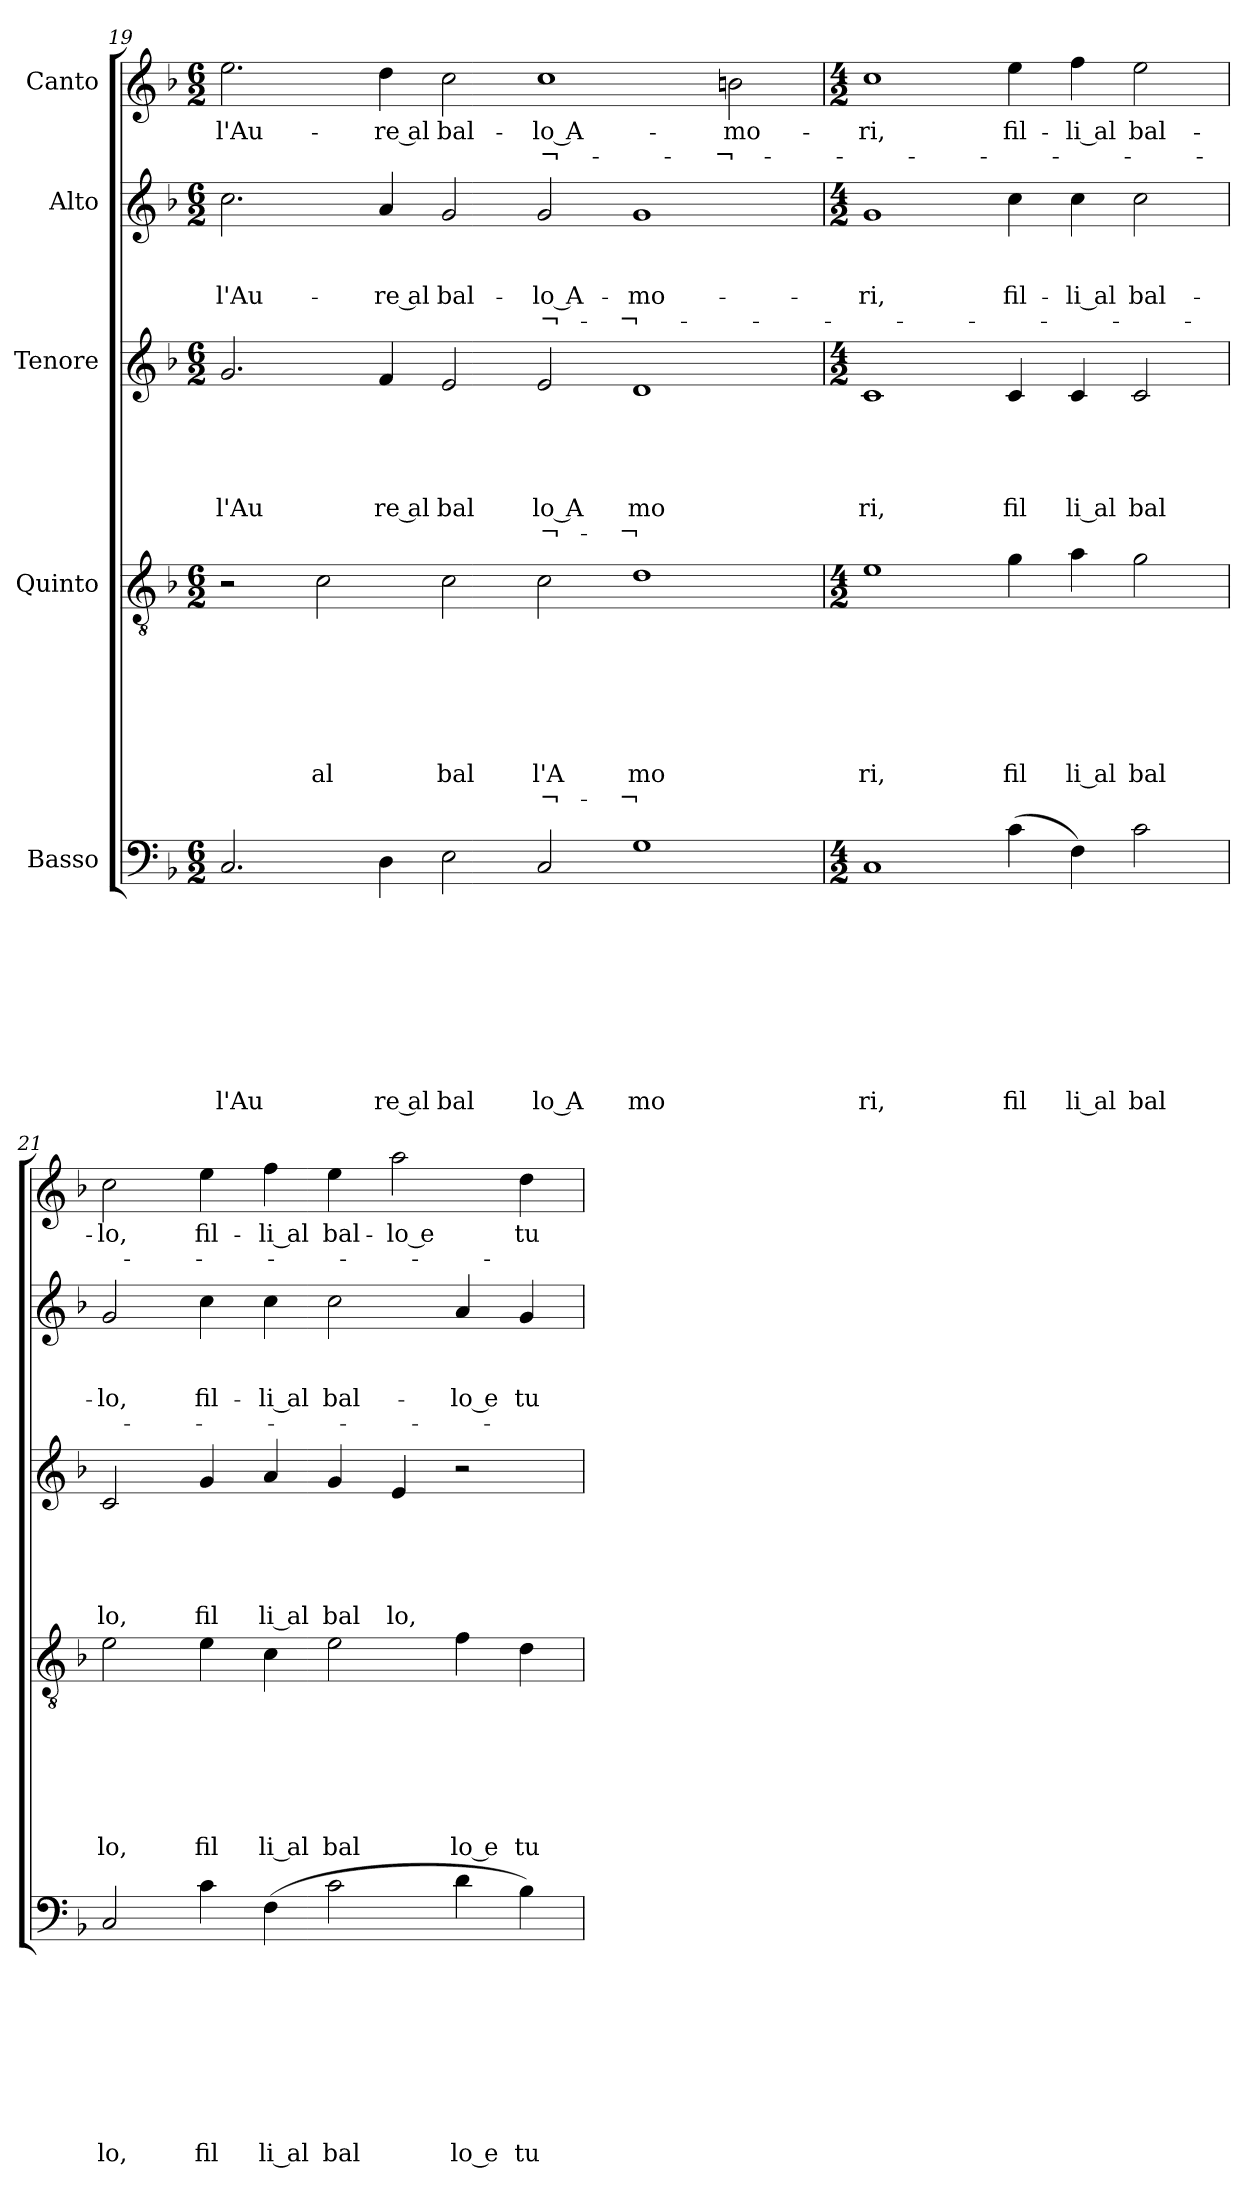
**kern	**text	**text	**text	**text	**text	**text	**text	**text	**text	**kern	**text	**text	**text	**text	**text	**text	**text	**text	**kern	**text	**text	**text	**text	**text	**text	**kern	**text	**text	**text	**text	**kern	**text	**text
*part5	*part5	*part5	*part5	*part5	*part5	*part5	*part5	*part5	*part5	*part4	*part4	*part4	*part4	*part4	*part4	*part4	*part4	*part4	*part3	*part3	*part3	*part3	*part3	*part3	*part3	*part2	*part2	*part2	*part2	*part2	*part1	*part1	*part1
*staff5	*staff5	*staff5	*staff5	*staff5	*staff5	*staff5	*staff5	*staff5	*staff5	*staff4	*staff4	*staff4	*staff4	*staff4	*staff4	*staff4	*staff4	*staff4	*staff3	*staff3	*staff3	*staff3	*staff3	*staff3	*staff3	*staff2	*staff2	*staff2	*staff2	*staff2	*staff1	*staff1	*staff1
*I"Basso	*	*	*	*	*	*	*	*	*	*I"Quinto	*	*	*	*	*	*	*	*	*I"Tenore	*	*	*	*	*	*	*I"Alto	*	*	*	*	*I"Canto	*	*
*clefF4	*	*	*	*	*	*	*	*	*	*clefGv2	*	*	*	*	*	*	*	*	*clefG2	*	*	*	*	*	*	*clefG2	*	*	*	*	*clefG2	*	*
*k[b-]	*	*	*	*	*	*	*	*	*	*k[b-]	*	*	*	*	*	*	*	*	*k[b-]	*	*	*	*	*	*	*k[b-]	*	*	*	*	*k[b-]	*	*
*F:	*	*	*	*	*	*	*	*	*	*F:	*	*	*	*	*	*	*	*	*F:	*	*	*	*	*	*	*F:	*	*	*	*	*F:	*	*
*M6/2	*	*	*	*	*	*	*	*	*	*M6/2	*	*	*	*	*	*	*	*	*M6/2	*	*	*	*	*	*	*M6/2	*	*	*	*	*M6/2	*	*
=19	=19	=19	=19	=19	=19	=19	=19	=19	=19	=19	=19	=19	=19	=19	=19	=19	=19	=19	=19	=19	=19	=19	=19	=19	=19	=19	=19	=19	=19	=19	=19	=19	=19
!	!	!	!	!	!	!	!	!	!LO:LY:b	!	!	!	!	!	!	!	!	!	!	!	!	!	!	!LO:LY:b	!	!	!	!	!LO:LY:b	!	!	!LO:LY:b	!
2.C/	.	.	.	.	.	.	.	.	l'Au	2r	.	.	.	.	.	.	.	.	2.g/	.	.	.	.	l'Au	.	2.cc\	.	.	-l'Au-	.	2.ee\	-l'Au-	.
!	!	!	!	!	!	!	!	!	!	!	!	!	!	!	!	!	!LO:LY:b	!	!	!	!	!	!	!	!	!	!	!	!	!	!	!	!
.	.	.	.	.	.	.	.	.	.	2c\	.	.	.	.	.	.	al	.	.	.	.	.	.	.	.	.	.	.	.	.	.	.	.
!	!	!	!	!	!	!	!	!	!LO:LY:b:rj	!	!	!	!	!	!	!	!	!	!	!	!	!	!	!LO:LY:b:rj	!	!	!	!	!LO:LY:b:rj	!	!	!LO:LY:b:rj	!
4D\	.	.	.	.	.	.	.	.	re al	.	.	.	.	.	.	.	.	.	4f/	.	.	.	.	re al	.	4a/	.	.	-re al	.	4dd\	-re al	.
!	!	!	!	!	!	!	!	!	!LO:LY:b	!	!	!	!	!	!	!	!LO:LY:b	!	!	!	!	!	!	!LO:LY:b	!	!	!	!	!LO:LY:b	!	!	!LO:LY:b	!
2E\	.	.	.	.	.	.	.	.	bal	2c\	.	.	.	.	.	.	bal	.	2e/	.	.	.	.	bal	.	2g/	.	.	bal-	.	2cc\	bal-	.
!	!	!	!	!	!	!	!	!	!LO:LY:b:rj	!	!	!	!	!	!	!	!LO:LY:b	!LO:LY:b	!	!	!	!	!	!LO:LY:b:rj	!LO:LY:b:rj	!	!	!	!LO:LY:b:rj	!LO:LY:b:rj	!	!LO:LY:b:rj	!LO:LY:b:rj
2C/	.	.	.	.	.	.	.	.	lo A	2c\	.	.	.	.	.	.	l'A	-¬-	2e/	.	.	.	.	lo A	-¬-	(>2g/	.	.	-lo A-	-¬-	1cc	-lo A-	-¬-
!	!	!	!	!	!	!	!	!	!LO:LY:b	!	!	!	!	!	!	!	!LO:LY:b	!LO:LY:b	!	!	!	!	!	!LO:LY:b	!LO:LY:b	!	!	!	!LO:LY:b	!LO:LY:b	!	!	!
1G	.	.	.	.	.	.	.	.	mo	1d	.	.	.	.	.	.	mo	-¬	1d	.	.	.	.	mo	-¬	1g	.	.	-mo-	-¬-	.	.	.
!	!	!	!	!	!	!	!	!	!	!	!	!	!	!	!	!	!	!	!	!	!	!	!	!	!	!	!	!	!	!	!	!LO:LY:b	!LO:LY:b
.	.	.	.	.	.	.	.	.	.	.	.	.	.	.	.	.	.	.	.	.	.	.	.	.	.	.	.	.	.	.	2bn\	-mo-	-¬-
=20	=20	=20	=20	=20	=20	=20	=20	=20	=20	=20	=20	=20	=20	=20	=20	=20	=20	=20	=20	=20	=20	=20	=20	=20	=20	=20	=20	=20	=20	=20	=20	=20	=20
*M4/2	*	*	*	*	*	*	*	*	*	*M4/2	*	*	*	*	*	*	*	*	*M4/2	*	*	*	*	*	*	*M4/2	*	*	*	*	*M4/2	*	*
!	!	!	!	!	!	!	!	!	!LO:LY:b	!	!	!	!	!	!	!	!LO:LY:b	!	!	!	!	!	!	!LO:LY:b	!	!	!	!	!LO:LY:b	!	!	!LO:LY:b	!
1C	.	.	.	.	.	.	.	.	ri,	1e	.	.	.	.	.	.	ri,	.	1c	.	.	.	.	ri,	.	1g	.	.	-ri,	.	1cc	-ri,	.
!	!	!	!	!	!	!	!	!	!LO:LY:b	!	!	!	!	!	!	!	!LO:LY:b	!	!	!	!	!	!	!LO:LY:b	!	!	!	!	!LO:LY:b	!	!	!LO:LY:b	!
(>4c\	.	.	.	.	.	.	.	.	fil	4g\	.	.	.	.	.	.	fil	.	4c/	.	.	.	.	fil	.	4cc\	.	.	fil-	.	4ee\	fil-	.
!	!	!	!	!	!	!	!	!	!LO:LY:b:rj	!	!	!	!	!	!	!	!LO:LY:b:rj	!	!	!	!	!	!	!LO:LY:b:rj	!	!	!	!	!LO:LY:b:rj	!	!	!LO:LY:b:rj	!
4F\)	.	.	.	.	.	.	.	.	li al	4a\	.	.	.	.	.	.	li al	.	4c/	.	.	.	.	li al	.	4cc\	.	.	-li al	.	4ff\	-li al	.
!	!	!	!	!	!	!	!	!	!LO:LY:b	!	!	!	!	!	!	!	!LO:LY:b	!	!	!	!	!	!	!LO:LY:b	!	!	!	!	!LO:LY:b	!	!	!LO:LY:b	!
2c\	.	.	.	.	.	.	.	.	bal	2g\	.	.	.	.	.	.	bal	.	2c/	.	.	.	.	bal	.	2cc\	.	.	bal-	.	2ee\	bal-	.
=21	=21	=21	=21	=21	=21	=21	=21	=21	=21	=21	=21	=21	=21	=21	=21	=21	=21	=21	=21	=21	=21	=21	=21	=21	=21	=21	=21	=21	=21	=21	=21	=21	=21
!	!	!	!	!	!	!	!	!	!LO:LY:b	!	!	!	!	!	!	!	!LO:LY:b	!	!	!	!	!	!	!LO:LY:b	!	!	!	!	!LO:LY:b	!	!	!LO:LY:b	!
2C/	.	.	.	.	.	.	.	.	lo,	2e\	.	.	.	.	.	.	lo,	.	2c/	.	.	.	.	lo,	.	2g/	.	.	-lo,	.	2cc\	-lo,	.
!	!	!	!	!	!	!	!	!	!LO:LY:b	!	!	!	!	!	!	!	!LO:LY:b	!	!	!	!	!	!	!LO:LY:b	!	!	!	!	!LO:LY:b	!	!	!LO:LY:b	!
4c\	.	.	.	.	.	.	.	.	fil	4e\	.	.	.	.	.	.	fil	.	4g/	.	.	.	.	fil	.	4cc\	.	.	fil-	.	4ee\	fil-	.
!	!	!	!	!	!	!	!	!	!LO:LY:b:rj	!	!	!	!	!	!	!	!LO:LY:b:rj	!	!	!	!	!	!	!LO:LY:b:rj	!	!	!	!	!LO:LY:b:rj	!	!	!LO:LY:b:rj	!
(<4F\	.	.	.	.	.	.	.	.	li al	4c\)	.	.	.	.	.	.	li al	.	4a/	.	.	.	.	li al	.	4cc\	.	.	-li al	.	4ff\	-li al	.
!	!	!	!	!	!	!	!	!	!LO:LY:b	!	!	!	!	!	!	!	!LO:LY:b	!	!	!	!	!	!	!LO:LY:b	!	!	!	!	!LO:LY:b	!	!	!LO:LY:b	!
2c\	.	.	.	.	.	.	.	.	bal	2e\	.	.	.	.	.	.	bal	.	4g/	.	.	.	.	bal	.	2cc\	.	.	bal-	.	4ee\	bal-	.
!	!	!	!	!	!	!	!	!	!	!	!	!	!	!	!	!	!	!	!	!	!	!	!	!LO:LY:b	!	!	!	!	!	!	!	!LO:LY:b:rj	!
.	.	.	.	.	.	.	.	.	.	.	.	.	.	.	.	.	.	.	4e/	.	.	.	.	lo,	.	.	.	.	.	.	2aa\	-lo e	.
!	!	!	!	!	!	!	!	!	!LO:LY:b:rj	!	!	!	!	!	!	!	!LO:LY:b:rj	!	!	!	!	!	!	!	!	!	!	!	!LO:LY:b:rj	!	!	!	!
4d\	.	.	.	.	.	.	.	.	lo e	4f\	.	.	.	.	.	.	lo e	.	2r	.	.	.	.	.	.	4a/	.	.	-lo e	.	.	.	.
!	!	!	!	!	!	!	!	!	!LO:LY:b	!	!	!	!	!	!	!	!LO:LY:b	!	!	!	!	!	!	!	!	!	!	!	!LO:LY:b	!	!	!LO:LY:b	!
4B-\)	.	.	.	.	.	.	.	.	tu	4d\	.	.	.	.	.	.	tu	.	.	.	.	.	.	.	.	4g/	.	.	tu	.	4dd\	tu	.
=	=	=	=	=	=	=	=	=	=	=	=	=	=	=	=	=	=	=	=	=	=	=	=	=	=	=	=	=	=	=	=	=	=
*-	*-	*-	*-	*-	*-	*-	*-	*-	*-	*-	*-	*-	*-	*-	*-	*-	*-	*-	*-	*-	*-	*-	*-	*-	*-	*-	*-	*-	*-	*-	*-	*-	*-
